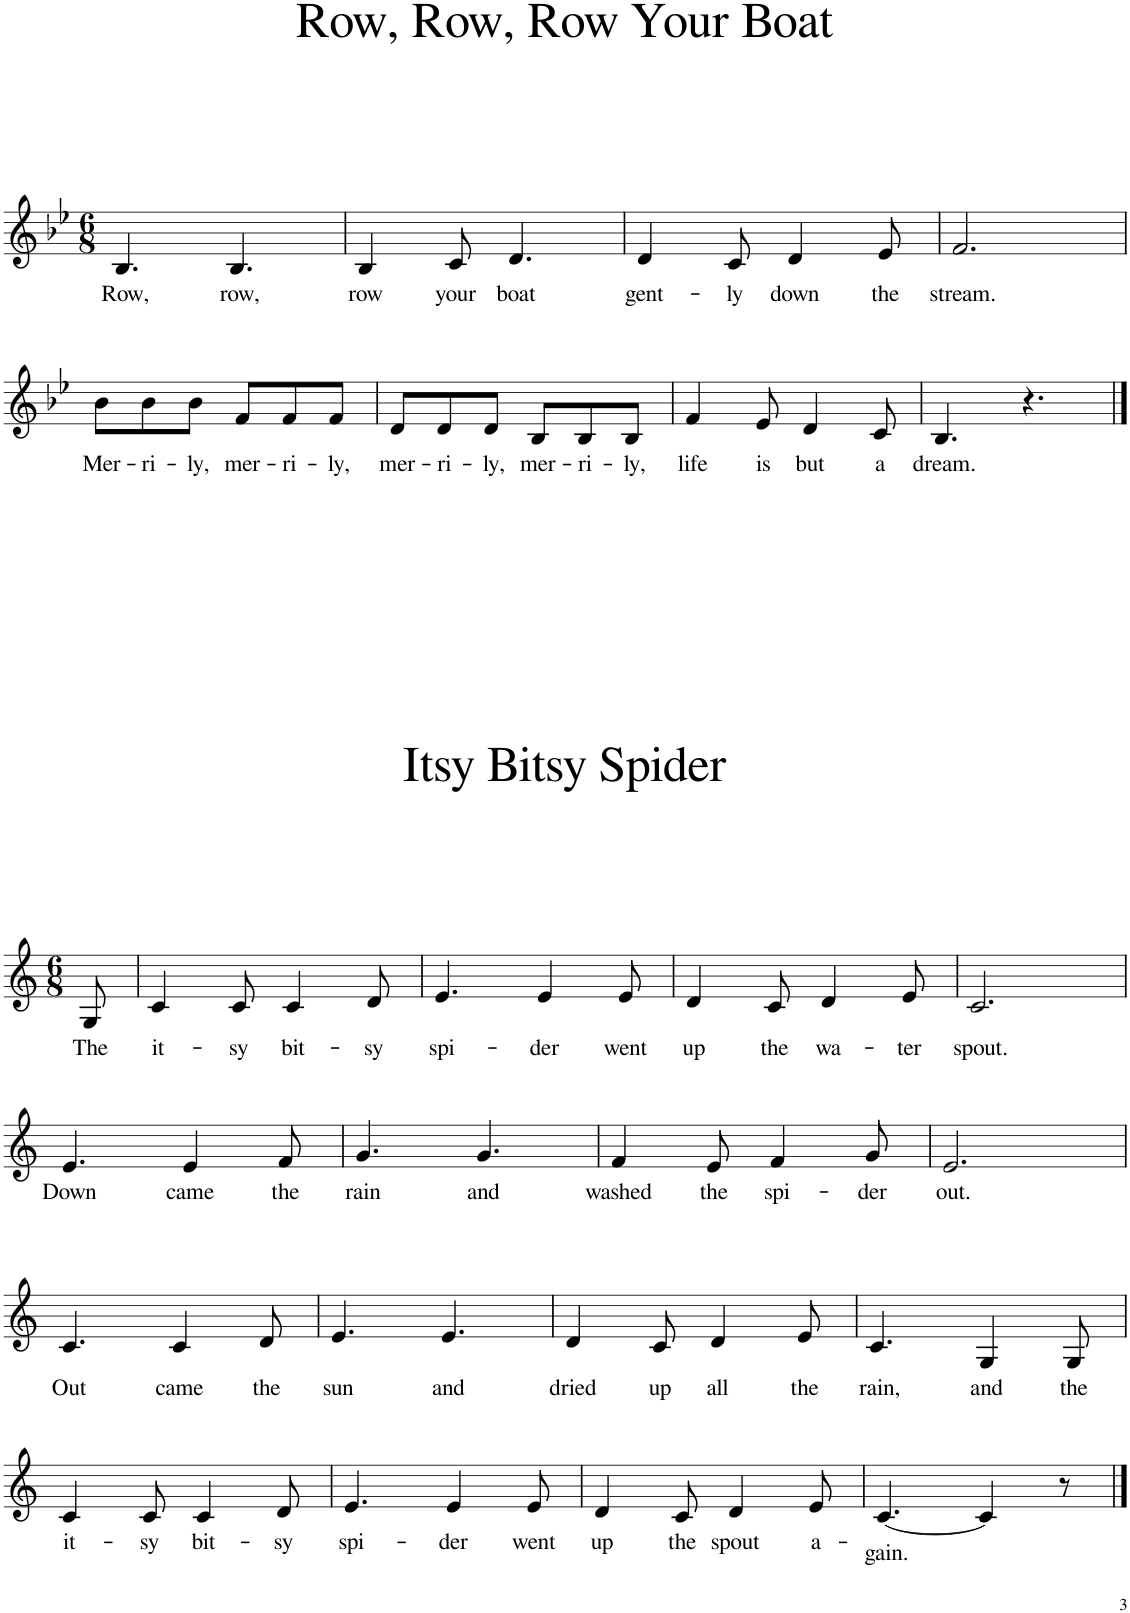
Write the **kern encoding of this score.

**kern	**text
*part1	*part1
*staff1	*staff1
*I"Piano	*
*I'Pno.	*
!!LO:PB:g=z
*clefG2	*
*k[b-e-]	*
*M6/8	*
=1	=1
!	!LO:LY:b
4.B-/	Row,
!	!LO:LY:b
4.B-/	row,
=2	=2
!	!LO:LY:b
4B-/	row
!	!LO:LY:b
8c/	your
!	!LO:LY:b
4.d/	boat
=3	=3
!	!LO:LY:b
4d/	gent-
!	!LO:LY:b
8c/	-ly
!	!LO:LY:b
4d/	down
!	!LO:LY:b
8e-/	the
=4	=4
!	!LO:LY:b
2.f/	stream.
!!LO:LB:g=z
=5	=5
!	!LO:LY:b
8b-\L	Mer-
!	!LO:LY:b
8b-\	-ri-
!	!LO:LY:b
8b-\J	-ly,
!	!LO:LY:b
8f/L	mer-
!	!LO:LY:b
8f/	-ri-
!	!LO:LY:b
8f/J	-ly,
=6	=6
!	!LO:LY:b
8d/L	mer-
!	!LO:LY:b
8d/	-ri-
!	!LO:LY:b
8d/J	-ly,
!	!LO:LY:b
8B-/L	mer-
!	!LO:LY:b
8B-/	-ri-
!	!LO:LY:b
8B-/J	-ly,
=7	=7
!	!LO:LY:b
4f/	life
!	!LO:LY:b
8e-/	is
!	!LO:LY:b
4d/	but
!	!LO:LY:b
8c/	a
=8	=8
!	!LO:LY:b
4.B-/	dream.
4.r	.
!!LO:LB:g=z
==1	==1
*k[]	*
*M6/8	*
!	!LO:LY:b
8G/	The
=2	=2
!	!LO:LY:b
4c/	it-
!	!LO:LY:b
8c/	-sy
!	!LO:LY:b
4c/	bit-
!	!LO:LY:b
8d/	-sy
=3	=3
!	!LO:LY:b
4.e/	spi-
!	!LO:LY:b
4e/	-der
!	!LO:LY:b
8e/	went
=4	=4
!	!LO:LY:b
4d/	up
!	!LO:LY:b
8c/	the
!	!LO:LY:b
4d/	wa-
!	!LO:LY:b
8e/	-ter
=5	=5
!	!LO:LY:b
2.c/	spout.
!!LO:LB:g=z
=6	=6
!	!LO:LY:b
4.e/	Down
!	!LO:LY:b
4e/	came
!	!LO:LY:b
8f/	the
=7	=7
!	!LO:LY:b
4.g/	rain
!	!LO:LY:b
4.g/	and
=8	=8
!	!LO:LY:b
4f/	washed
!	!LO:LY:b
8e/	the
!	!LO:LY:b
4f/	spi-
!	!LO:LY:b
8g/	-der
=9	=9
!	!LO:LY:b
2.e/	out.
!!LO:LB:g=z
=10	=10
!	!LO:LY:b
4.c/	Out
!	!LO:LY:b
4c/	came
!	!LO:LY:b
8d/	the
=11	=11
!	!LO:LY:b
4.e/	sun
!	!LO:LY:b
4.e/	and
=12	=12
!	!LO:LY:b
4d/	dried
!	!LO:LY:b
8c/	up
!	!LO:LY:b
4d/	all
!	!LO:LY:b
8e/	the
=13	=13
!	!LO:LY:b
4.c/	rain,
!	!LO:LY:b
4G/	and
!	!LO:LY:b
8G/	the
!!LO:LB:g=z
=14	=14
!	!LO:LY:b
4c/	it-
!	!LO:LY:b
8c/	-sy
!	!LO:LY:b
4c/	bit-
!	!LO:LY:b
8d/	-sy
=15	=15
!	!LO:LY:b
4.e/	spi-
!	!LO:LY:b
4e/	-der
!	!LO:LY:b
8e/	went
=16	=16
!	!LO:LY:b
4d/	up
!	!LO:LY:b
8c/	the
!	!LO:LY:b
4d/	spout
!	!LO:LY:b
8e/	a-
=17	=17
!	!LO:LY:b
[4.c/	-gain.
4c/]	.
8r	.
==	==
*-	*-
